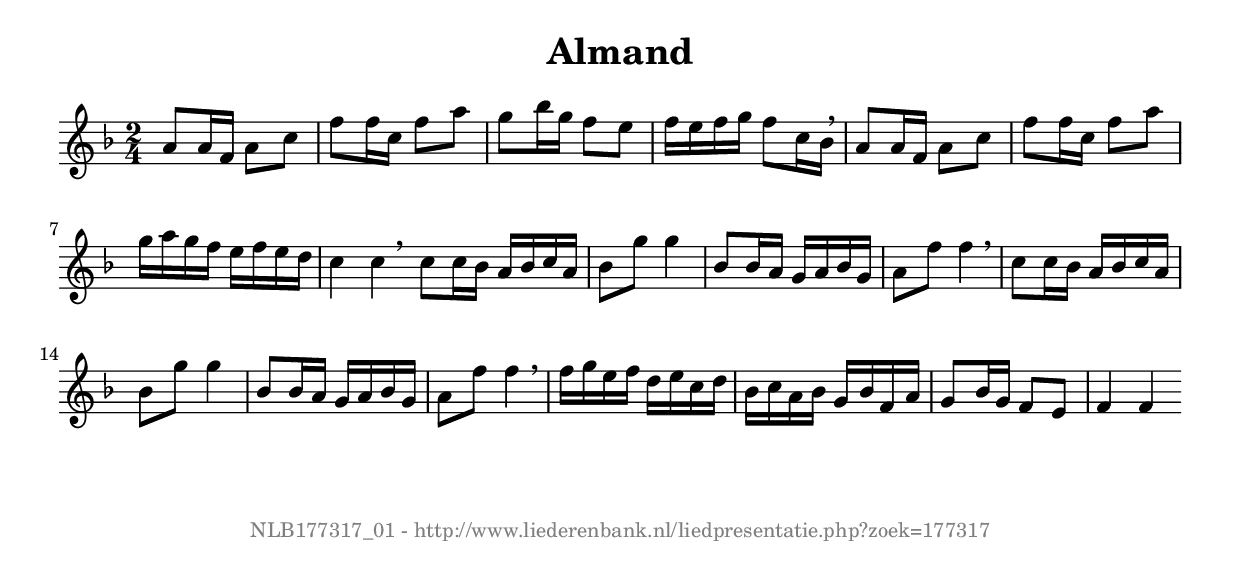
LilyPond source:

%
% produced by wce2krn 1.64 (7 June 2014)
%
\version"2.16"
#(append! paper-alist '(("long" . (cons (* 210 mm) (* 2000 mm)))))
#(set-default-paper-size "long")
sb = {\breathe}
mBreak = {\breathe }
bBreak = {\breathe }
x = {\once\override NoteHead #'style = #'cross }
gl=\glissando
itime={\override Staff.TimeSignature #'stencil = ##f }
ficta = {\once\set suggestAccidentals = ##t}
fine = {\once\override Score.RehearsalMark #'self-alignment-X = #1 \mark \markup {\italic{Fine}}}
dc = {\once\override Score.RehearsalMark #'self-alignment-X = #1 \mark \markup {\italic{D.C.}}}
dcf = {\once\override Score.RehearsalMark #'self-alignment-X = #1 \mark \markup {\italic{D.C. al Fine}}}
dcc = {\once\override Score.RehearsalMark #'self-alignment-X = #1 \mark \markup {\italic{D.C. al Coda}}}
ds = {\once\override Score.RehearsalMark #'self-alignment-X = #1 \mark \markup {\italic{D.S.}}}
dsf = {\once\override Score.RehearsalMark #'self-alignment-X = #1 \mark \markup {\italic{D.S. al Fine}}}
dsc = {\once\override Score.RehearsalMark #'self-alignment-X = #1 \mark \markup {\italic{D.S. al Coda}}}
pv = {\set Score.repeatCommands = #'((volta "1"))}
sv = {\set Score.repeatCommands = #'((volta "2"))}
tv = {\set Score.repeatCommands = #'((volta "3"))}
qv = {\set Score.repeatCommands = #'((volta "4"))}
xv = {\set Score.repeatCommands = #'((volta #f))}
\header{ tagline = ""
title = "Almand"
}
\score {{
\key f \major
\relative g'
{
\set melismaBusyProperties = #'()
\time 2/4
\tempo 4=120
\override Score.MetronomeMark #'transparent = ##t
\override Score.RehearsalMark #'break-visibility = #(vector #t #t #f)
a8 a16 f a8 c f8 f16 c f8 a g bes16 g f8 e f16 e f g f8 c16 bes \sb a8 a16 f a8 c f8 f16 c f8 a g16 a g f e f e d c4 c \bar ":|:" \bBreak
c8 c16 bes a bes c a bes8 g' g4 bes,8 bes16 a g a bes g a8 f' f4 \sb c8 c16 bes a bes c a bes8 g' g4 bes,8 bes16 a g a bes g a8 f' f4 \mBreak \bar "|"
f16 g e f d e c d bes c a bes g bes f a g8 bes16 g f8 e f4 f \bar ":|"
 }}
 \midi { }
 \layout {
            indent = 0.0\cm
}
}
\markup { \vspace #0 } \markup { \with-color #grey \fill-line { \center-column { \smaller "NLB177317_01 - http://www.liederenbank.nl/liedpresentatie.php?zoek=177317" } } }
